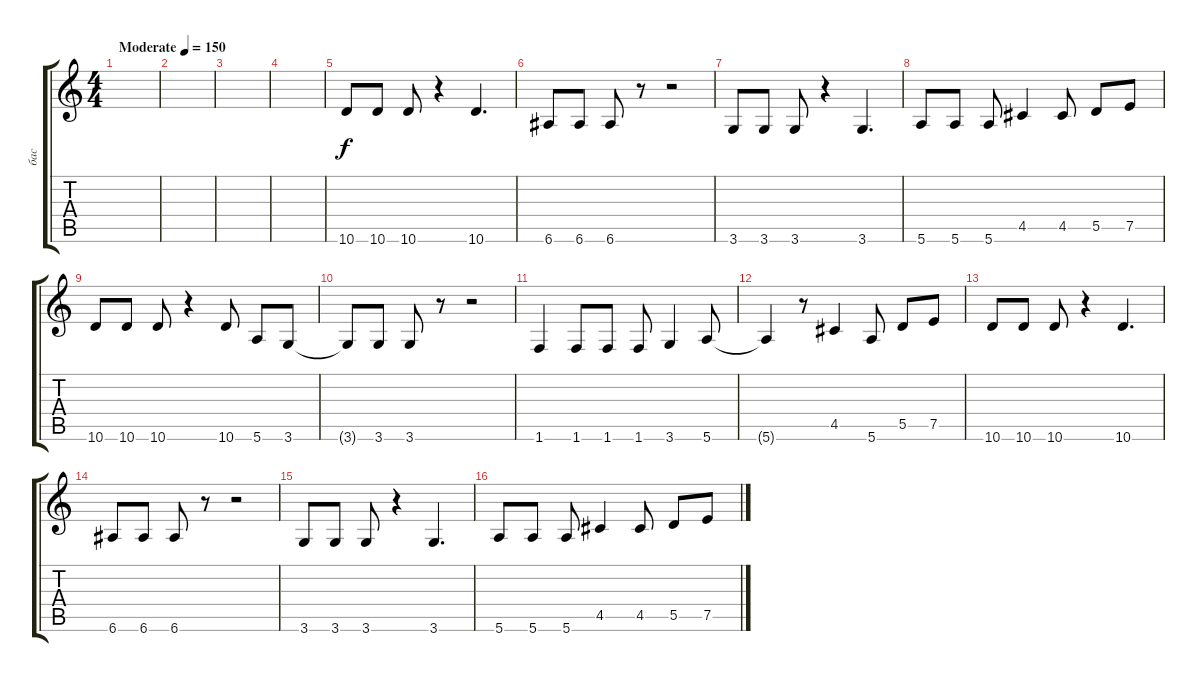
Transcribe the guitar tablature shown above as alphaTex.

\track ("бас" "бас") {instrument electricbassfinger}
\staff {score tabs}
\tuning (E4 B3 G3 D3 A2 E2) {hide}
\ts (4 4)
\tempo (150 "Moderate")
\clef g2
\ks c
|
|
|
|
10.6.8 10.6.8 10.6.8 r.4 10.6.4{d} |
6.6.8 6.6.8 6.6.8 r.8 r.2 |
3.6.8 3.6.8 3.6.8 r.4 3.6.4{d} |
5.6.8 5.6.8 5.6.8 4.5.4 4.5.8 5.5.8 7.5.8 |
10.6.8 10.6.8 10.6.8 r.4 10.6.8 5.6.8 3.6.8 |
3.6{t}.8 3.6.8 3.6.8 r.8 r.2 |
1.6.4 1.6.8 1.6.8 1.6.8 3.6.4 5.6.8 |
5.6{t}.4 r.8 4.5.4 5.6.8 5.5.8 7.5.8 |
10.6.8 10.6.8 10.6.8 r.4 10.6.4{d} |
6.6.8 6.6.8 6.6.8 r.8 r.2 |
3.6.8 3.6.8 3.6.8 r.4 3.6.4{d} |
5.6.8 5.6.8 5.6.8 4.5.4 4.5.8 5.5.8 7.5.8
